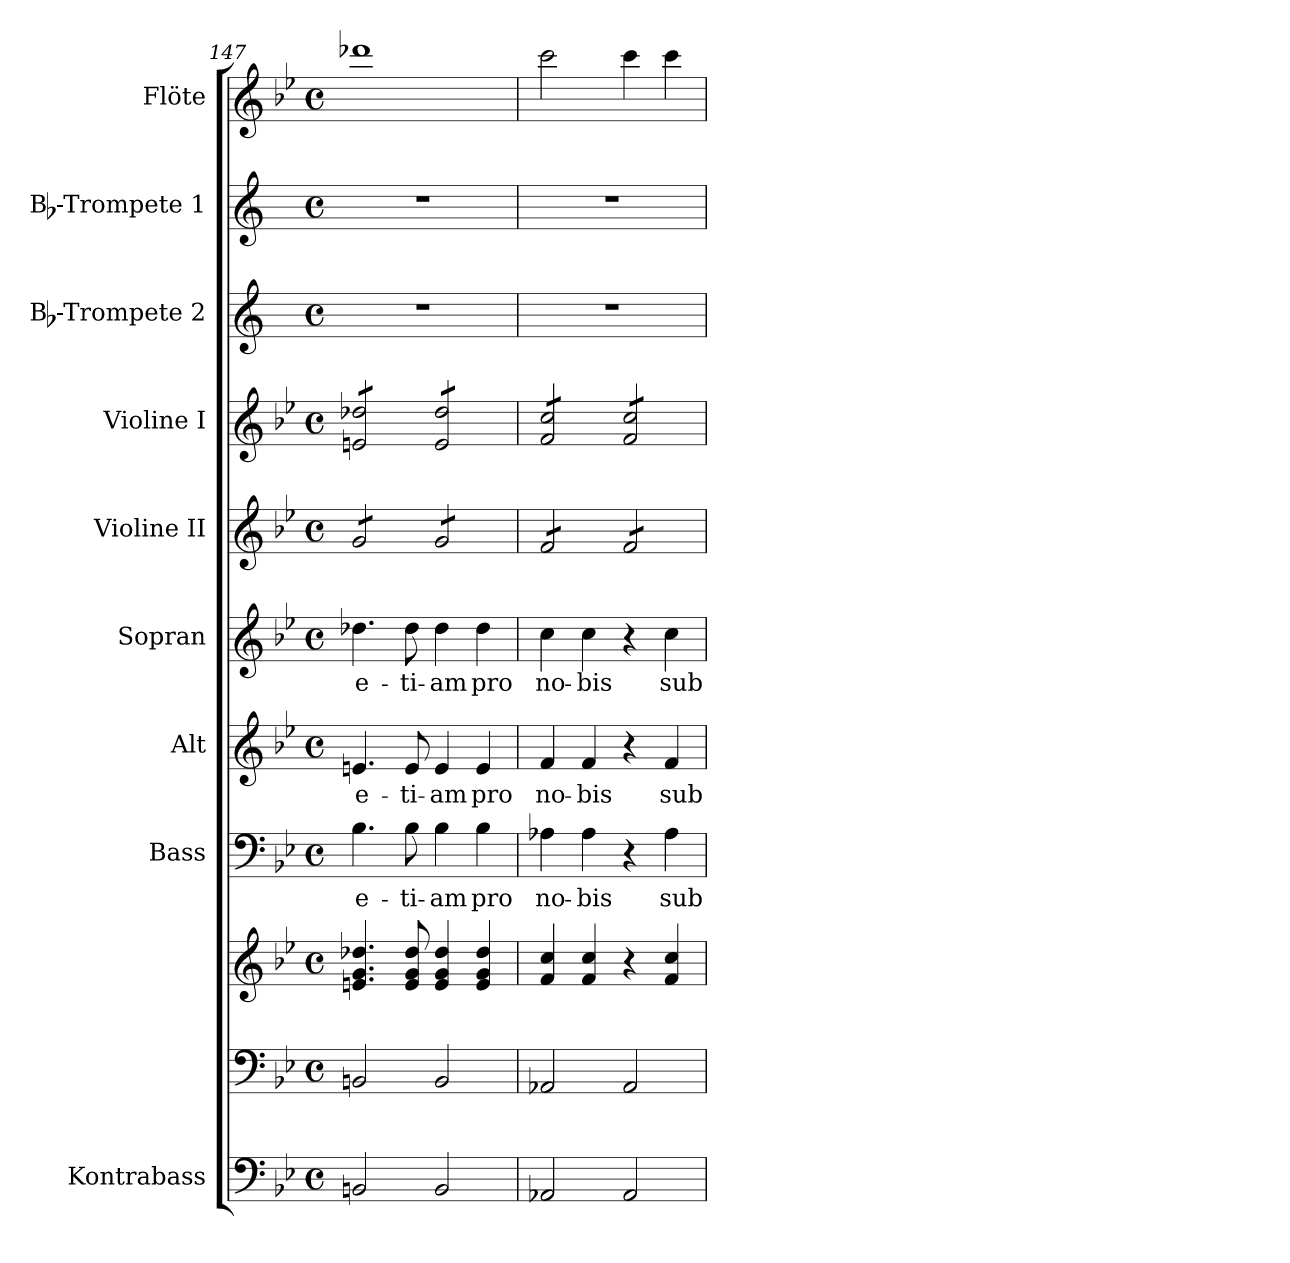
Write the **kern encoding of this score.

**kern	**kern	**kern	**kern	**text	**kern	**text	**kern	**text	**kern	**kern	**kern	**kern	**kern
*part10	*part9	*part9	*part8	*part8	*part7	*part7	*part6	*part6	*part5	*part4	*part3	*part2	*part1
*staff11	*staff10	*staff9	*staff8	*staff8	*staff7	*staff7	*staff6	*staff6	*staff5	*staff4	*staff3	*staff2	*staff1
*I"Kontrabass	*	*	*I"Bass	*	*I"Alt	*	*I"Sopran	*	*I"Violine II	*I"Violine I	*I"Bb-Trompete 2	*I"Bb-Trompete 1	*I"Flöte
*I'Kb.	*	*	*I'B.	*	*I'A.	*	*I'S.	*	*I'Vl. II	*I'Vl. I	*I'Bb Trp. 2	*I'Bb Trp. 1	*I'Fl.
*clefF4	*clefF4	*clefG2	*clefF4	*	*clefG2	*	*clefG2	*	*clefG2	*clefG2	*clefG2	*clefG2	*clefG2
*ITrd7c12	*	*	*	*	*	*	*	*	*	*	*ITrd1c2	*ITrd1c2	*
*k[b-e-]	*k[b-e-]	*k[b-e-]	*k[b-e-]	*	*k[b-e-]	*	*k[b-e-]	*	*k[b-e-]	*k[b-e-]	*k[b-e-]	*k[b-e-]	*k[b-e-]
*B-:	*B-:	*B-:	*B-:	*	*B-:	*	*B-:	*	*B-:	*B-:	*B-:	*B-:	*B-:
*M4/4	*M4/4	*M4/4	*M4/4	*	*M4/4	*	*M4/4	*	*M4/4	*M4/4	*M4/4	*M4/4	*M4/4
*met(c)	*met(c)	*met(c)	*met(c)	*	*met(c)	*	*met(c)	*	*met(c)	*met(c)	*met(c)	*met(c)	*met(c)
=147	=147	=147	=147	=147	=147	=147	=147	=147	=147	=147	=147	=147	=147
!	!	!	!	!LO:LY:b	!	!LO:LY:b	!	!LO:LY:b	!	!	!	!	!
*	*	*	*	*	*	*	*	*	*tremolo	*	*	*	*
*	*	*	*	*	*	*	*	*	*	*tremolo	*	*	*
2BBBn/	2BBn/	4.en/ 4.g/ 4.dd-X/	4.B-\	e-	4.en/	e-	4.dd-X\	e-	8g/L	8en/ 8dd-X/L	1r	1r	1ddd-X
.	.	.	.	.	.	.	.	.	8g/	8en/ 8dd-X/	.	.	.
.	.	.	.	.	.	.	.	.	8g/	8en/ 8dd-X/	.	.	.
!	!	!	!	!LO:LY:b	!	!LO:LY:b	!	!LO:LY:b	!	!	!	!	!
.	.	8e/ 8g/ 8dd-/	8B-\	-ti-	8e/	-ti-	8dd-\	-ti-	8g/J	8en/ 8dd-X/J	.	.	.
!	!	!	!	!LO:LY:b	!	!LO:LY:b	!	!LO:LY:b	!	!	!	!	!
2BBB/	2BB/	4e/ 4g/ 4dd-/	4B-\	-am	4e/	-am	4dd-\	-am	8g/L	8e/ 8dd-/L	.	.	.
.	.	.	.	.	.	.	.	.	8g/	8e/ 8dd-/	.	.	.
!	!	!	!	!LO:LY:b	!	!LO:LY:b	!	!LO:LY:b	!	!	!	!	!
.	.	4e/ 4g/ 4dd-/	4B-\	pro	4e/	pro	4dd-\	pro	8g/	8e/ 8dd-/	.	.	.
.	.	.	.	.	.	.	.	.	8g/J	8e/ 8dd-/J	.	.	.
=148	=148	=148	=148	=148	=148	=148	=148	=148	=148	=148	=148	=148	=148
!	!	!	!	!LO:LY:b	!	!LO:LY:b	!	!LO:LY:b	!	!	!	!	!
2AAA-X/	2AA-X/	4f/ 4cc/	4A-X\	no-	4f/	no-	4cc\	no-	8f/L	8f/ 8cc/L	1r	1r	2ccc\
.	.	.	.	.	.	.	.	.	8f/	8f/ 8cc/	.	.	.
!	!	!	!	!LO:LY:b	!	!LO:LY:b	!	!LO:LY:b	!	!	!	!	!
.	.	4f/ 4cc/	4A-\	-bis	4f/	-bis	4cc\	-bis	8f/	8f/ 8cc/	.	.	.
.	.	.	.	.	.	.	.	.	8f/J	8f/ 8cc/J	.	.	.
2AAA-/	2AA-/	4r	4r	.	4r	.	4r	.	8f/L	8f/ 8cc/L	.	.	4ccc\
.	.	.	.	.	.	.	.	.	8f/	8f/ 8cc/	.	.	.
!	!	!	!	!LO:LY:b	!	!LO:LY:b	!	!LO:LY:b	!	!	!	!	!
.	.	4f/ 4cc/	4A-\	sub	4f/	sub	4cc\	sub	8f/	8f/ 8cc/	.	.	4ccc\
.	.	.	.	.	.	.	.	.	8f/J	8f/ 8cc/J	.	.	.
*	*	*	*	*	*	*	*	*	*	*Xtremolo	*	*	*
*	*	*	*	*	*	*	*	*	*Xtremolo	*	*	*	*
=	=	=	=	=	=	=	=	=	=	=	=	=	=
*-	*-	*-	*-	*-	*-	*-	*-	*-	*-	*-	*-	*-	*-
